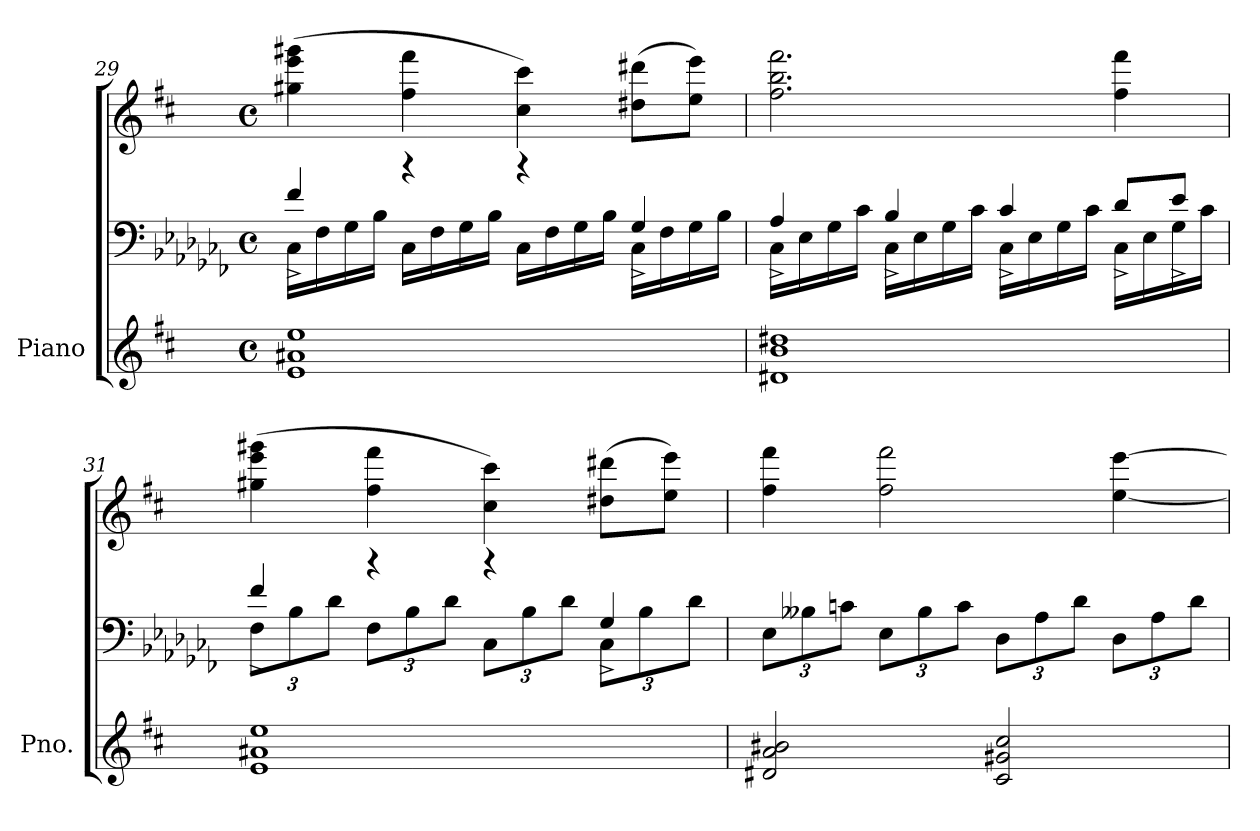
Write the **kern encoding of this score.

**kern	**kern	**kern
*part1	*part1	*part1
*staff3	*staff2	*staff1
*I"Piano	*	*
*I'Pno.	*	*
*clefG2	*clefF4	*clefG2
*k[f#c#]	*k[b-e-a-d-g-c-f-]	*k[f#c#]
*M4/4	*M4/4	*M4/4
*met(c)	*met(c)	*met(c)
=29	=29	=29
*	*^	*
1e 1a#X 1ee	16C-\LL	4f-^/	(>4gg#X\ 4eee\ 4ggg#X\
.	16F-\	.	.
.	16G-\	.	.
.	16B-\JJ	.	.
.	16C-\LL	4rdd	4ff#\ 4fff#\
.	16F-\	.	.
.	16G-\	.	.
.	16B-\JJ	.	.
.	16C-\LL	4rdd	4cc#\ 4ccc#\)
.	16F-\	.	.
.	16G-\	.	.
.	16B-\JJ	.	.
.	16C-\LL	4G-^/	(>8dd#X\ 8ddd#X\L
.	16F-\	.	.
.	16G-\	.	8ee\ 8eee\J)
.	16B-\JJ	.	.
=30	=30	=30	=30
1d#X 1b 1dd#X	16C-\LL	4A-^/	2.ff#\ 2.bb\ 2.fff#\
.	16E-\	.	.
.	16G-\	.	.
.	16c-\JJ	.	.
.	16C-\LL	4B-^/	.
.	16E-\	.	.
.	16G-\	.	.
.	16c-\JJ	.	.
.	16C-\LL	4c-^/	.
.	16E-\	.	.
.	16G-\	.	.
.	16c-\JJ	.	.
.	16C-\LL	8d-^/L	4ff#\ 4fff#\
.	16E-\	.	.
.	16G-\	8e-^/J	.
.	16c-\JJ	.	.
!!LO:LB:g=z
=31	=31	=31	=31
*	*Xbrackettup	*	*
1e 1a#X 1ee	12F-\L	4f-^/	(>4gg#X\ 4eee\ 4ggg#X\
.	12B-\	.	.
.	12d-\J	.	.
.	12F-\L	4rdd	4ff#\ 4fff#\
.	12B-\	.	.
.	12d-\J	.	.
.	12C-\L	4rdd	4cc#\ 4ccc#\)
.	12B-\	.	.
.	12d-\J	.	.
.	12C-\L	4G-^/	(>8dd#X\ 8ddd#X\L
.	12B-\	.	.
.	.	.	8ee\ 8eee\J)
.	12d-\J	.	.
*	*v	*v	*
=32	=32	=32
2d#X/ 2a/ 2b#X/	12E-\L	4ff#\ 4fff#\
.	12B--X\	.
.	12cn\J	.
.	12E-\L	2ff#\ 2fff#\
.	12B--\	.
.	12c\J	.
2c#/ 2g#X/ 2cc#/	12D-\L	.
.	12A-\	.
.	12d-\J	.
.	12D-\L	[4ee\ [4eee\
.	12A-\	.
.	12d-\J	.
=	=	=
*-	*-	*-
